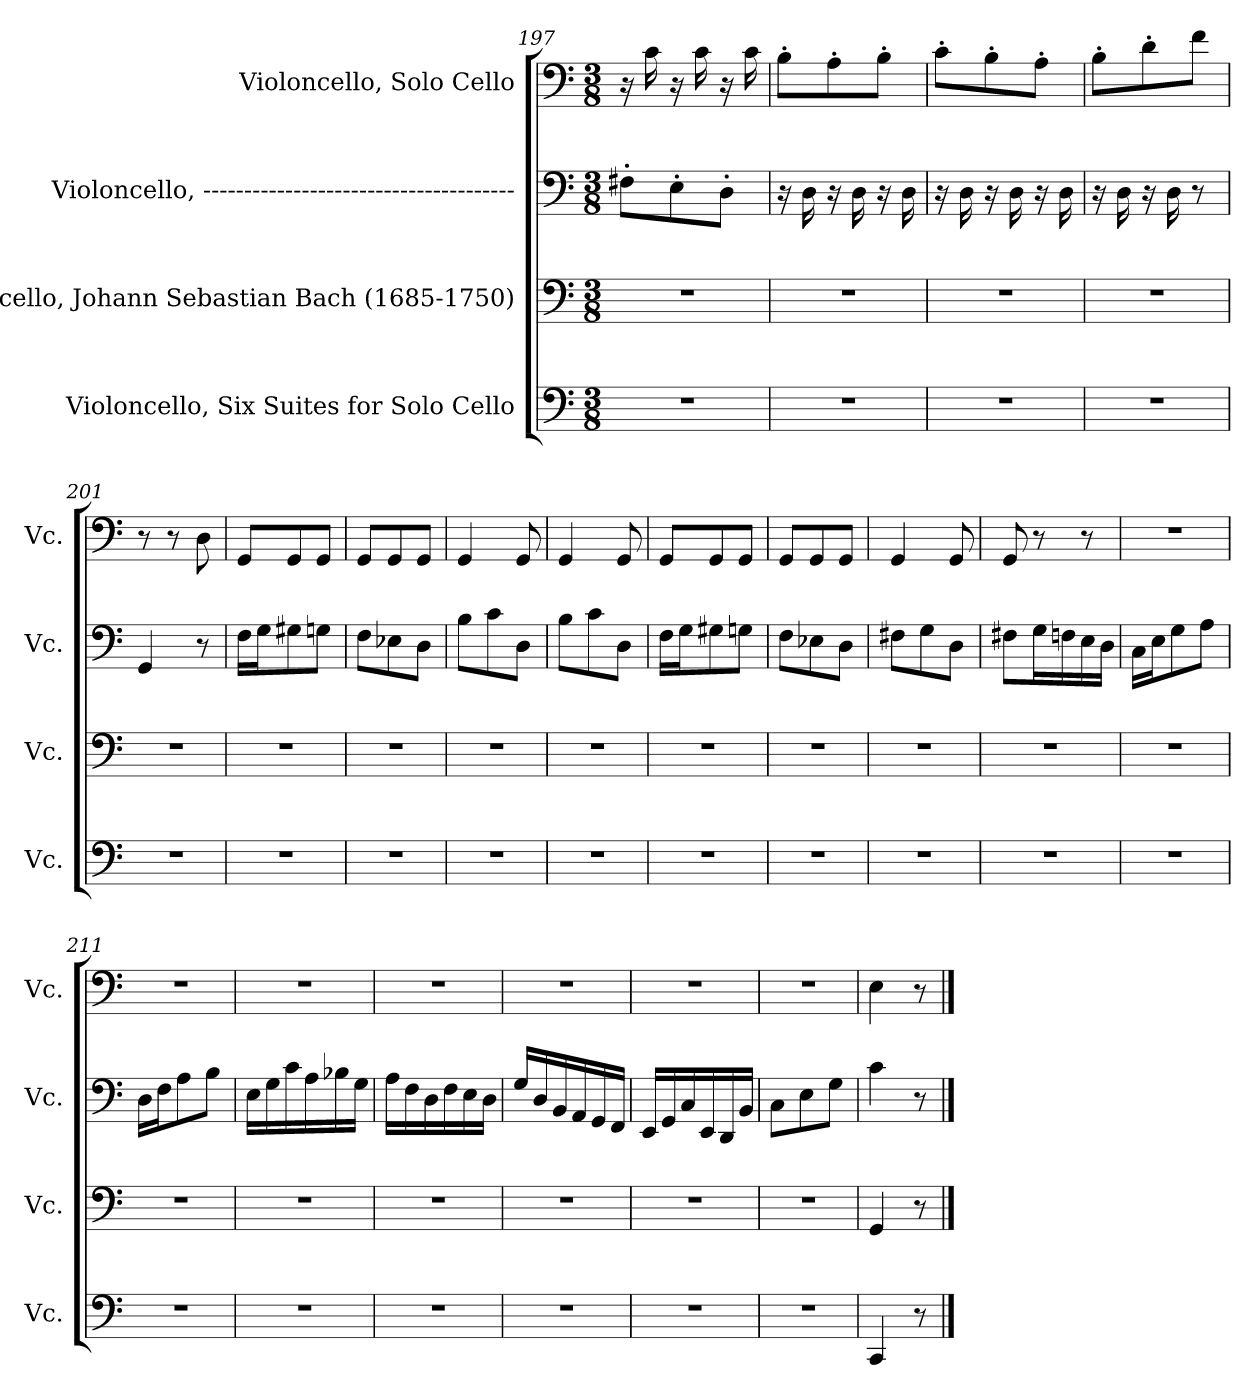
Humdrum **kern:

**kern	**kern	**kern	**kern
*part4	*part3	*part2	*part1
*staff4	*staff3	*staff2	*staff1
*I"Violoncello, Six Suites for Solo Cello	*I"Violoncello, Johann Sebastian Bach  (1685-1750)	*I"Violoncello, --------------------------------------	*I"Violoncello, Solo Cello
*I'Vc.	*I'Vc.	*I'Vc.	*I'Vc.
*clefF4	*clefF4	*clefF4	*clefF4
*k[]	*k[]	*k[]	*k[]
*M3/8	*M3/8	*M3/8	*M3/8
=197	=197	=197	=197
4.r	4.r	8F#X'\L	16r
.	.	.	16c\
.	.	8E'\	16r
.	.	.	16c\
.	.	8D'\J	16r
.	.	.	16c\
=198	=198	=198	=198
4.r	4.r	16r	8B'\L
.	.	16D\	.
.	.	16r	8A'\
.	.	16D\	.
.	.	16r	8B'\J
.	.	16D\	.
!!LO:LB:g=z
=199	=199	=199	=199
4.r	4.r	16r	8c'\L
.	.	16D\	.
.	.	16r	8B'\
.	.	16D\	.
.	.	16r	8A'\J
.	.	16D\	.
=200	=200	=200	=200
4.r	4.r	16r	8B'\L
.	.	16D\	.
.	.	16r	8d'\
.	.	16D\	.
.	.	8r	8f\J
=201	=201	=201	=201
4.r	4.r	4GG/	8r
.	.	.	8r
.	.	8r	8D\
=202	=202	=202	=202
4.r	4.r	16F\LL	8GG/L
.	.	16G\J	.
.	.	8G#X\	8GG/
.	.	8Gn\J	8GG/J
=203	=203	=203	=203
4.r	4.r	8F\L	8GG/L
.	.	8E-X\	8GG/
.	.	8D\J	8GG/J
=204	=204	=204	=204
4.r	4.r	8B\L	4GG/
.	.	8c\	.
.	.	8D\J	8GG/
=205	=205	=205	=205
4.r	4.r	8B\L	4GG/
.	.	8c\	.
.	.	8D\J	8GG/
=206	=206	=206	=206
4.r	4.r	16F\LL	8GG/L
.	.	16G\J	.
.	.	8G#X\	8GG/
.	.	8Gn\J	8GG/J
=207	=207	=207	=207
4.r	4.r	8F\L	8GG/L
.	.	8E-X\	8GG/
.	.	8D\J	8GG/J
!!LO:PB:g=z
=208	=208	=208	=208
4.r	4.r	8F#X\L	4GG/
.	.	8G\	.
.	.	8D\J	8GG/
=209	=209	=209	=209
4.r	4.r	8F#X\L	8GG/
.	.	16G\L	8r
.	.	16Fn\	.
.	.	16E\	8r
.	.	16D\JJ	.
=210	=210	=210	=210
4.r	4.r	16C\LL	4.r
.	.	16E\J	.
.	.	8G\	.
.	.	8A\J	.
=211	=211	=211	=211
4.r	4.r	16D\LL	4.r
.	.	16F\J	.
.	.	8A\	.
.	.	8B\J	.
=212	=212	=212	=212
4.r	4.r	16E\LL	4.r
.	.	16G\	.
.	.	16c\	.
.	.	16A\	.
.	.	16B-X\	.
.	.	16G\JJ	.
=213	=213	=213	=213
4.r	4.r	16A\LL	4.r
.	.	16F\	.
.	.	16D\	.
.	.	16F\	.
.	.	16E\	.
.	.	16D\JJ	.
=214	=214	=214	=214
4.r	4.r	16G/LL	4.r
.	.	16D/	.
.	.	16BB/	.
.	.	16AA/	.
.	.	16GG/	.
.	.	16FF/JJ	.
!!LO:LB:g=z
=215	=215	=215	=215
4.r	4.r	16EE/LL	4.r
.	.	16GG/	.
.	.	16C/	.
.	.	16EE/	.
.	.	16DD/	.
.	.	16BB/JJ	.
=216	=216	=216	=216
4.r	4.r	8C\L	4.r
.	.	8E\	.
.	.	8G\J	.
=217	=217	=217	=217
*	*	*	*MM55
4CC/	4GG/	4c\	4E\
8r	8r	8r	8r
==	==	==	==
*-	*-	*-	*-
